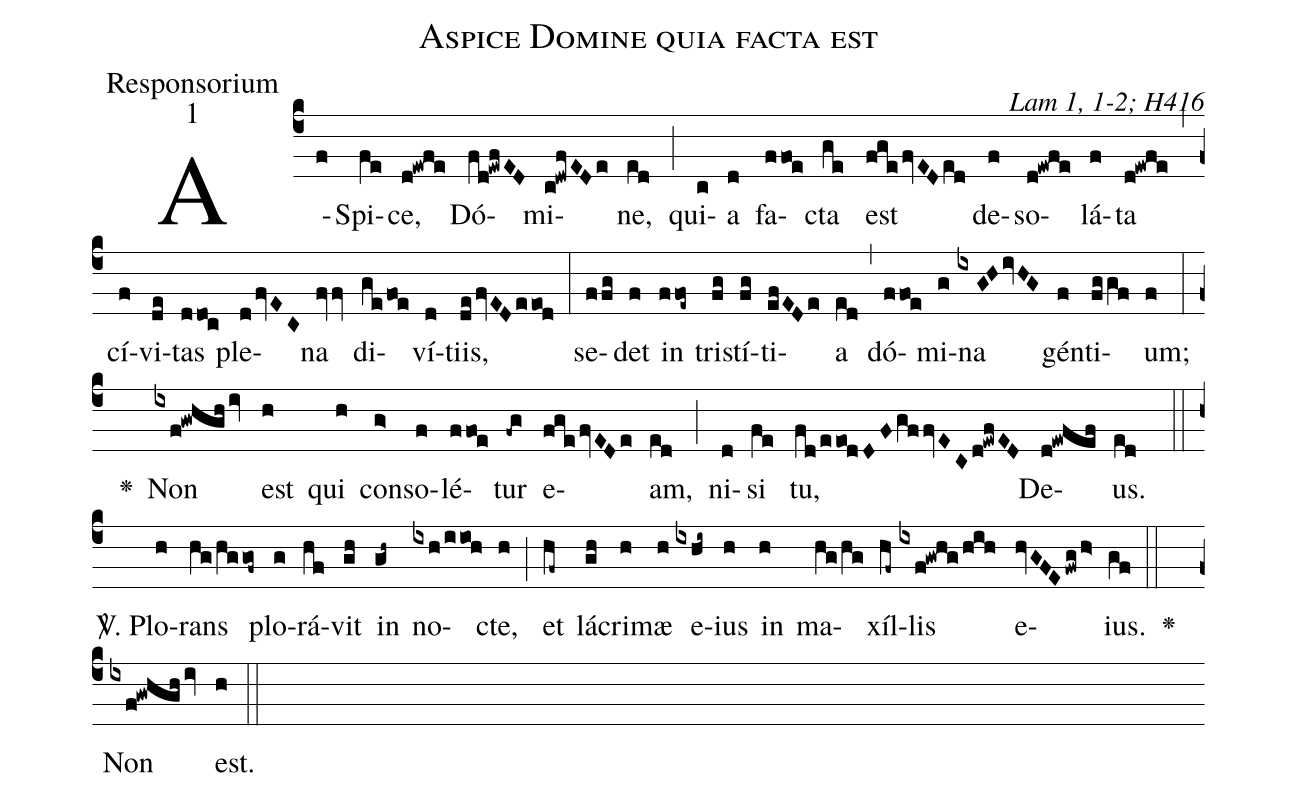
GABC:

name:Aspice Domine quia facta est;
office-part:Responsorium;
mode:1;
commentary:Lam 1, 1-2; H416;
%%
(c4)A(f)Spi(fe)ce,(d!ewfe) Dó(fd!ewfED)mi(c!dwfEDe)ne,(ed) (;) qui(c)a(d) fa(ffoe)cta(ge) est(fgefvEDed) de(f)so(d!ewfe)lá(f)ta(d!ewfe) (,) cí(f)vi(de)tas(ddoc) ple(d/fvEC)na(fvv) di(gefoe)ví(d)tiis,(defvEDeeod) (:)
se(ffg)det(f) in(ffoe~) tri(fg)stí(fg)ti(efEDe)a(ed) (,) dó(ffoe)mi(g)na(ixGHivHG) gén(f)ti(fggf)um;(f) (:)
<v>\greheightstar</v>()
Non(ixf!gwhghiv) est(h) qui(h) con(g>)so(f)lé(ffoe)tur(-fg) e(fgefvEDe)am,(ed) (;) ni(d)si(fe) tu,(fd/eeod/DFgffvEC/d!ewfED) De(d!ewfef)us.(ed) (::)
<sp>V/</sp>.
Plo(h)rans(hg/hggof~) plo(g)rá(hf)vit(gh) in(gh~) no(ixh/iioh)cte,(h) (;)
et(hf~) lá(gh)cri(h)mæ(h) e(ixhi~)ius(h) in(h) ma(hg/hg)xíl(hf~)lis(ixf!gwhg/hih) e(hvGFEfwg/h>)ius.(gf) (::)

<v>\greheightstar</v>() Non(ixf!gwhghiv) est.(h) (::)
